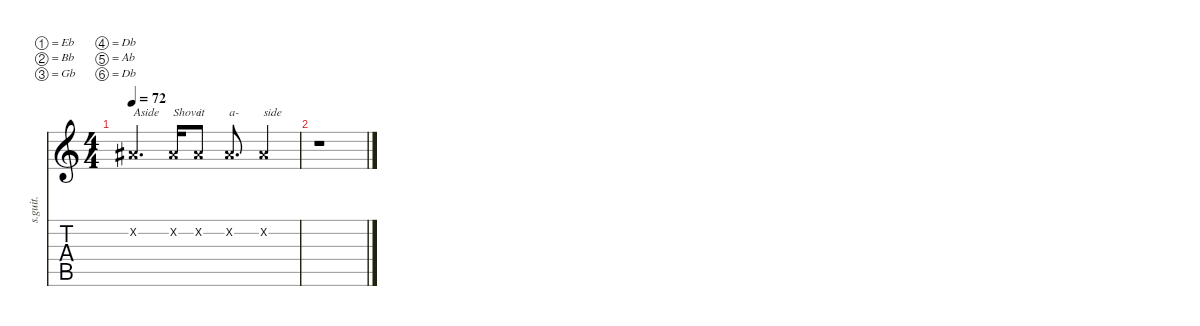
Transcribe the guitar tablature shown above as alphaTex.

\defaultSystemsLayout 4
\hideDynamics
\bracketExtendMode nobrackets
\track ("Chino Moreno" "s.guit.") {instrument trumpet}
\staff {score tabs}
\tuning (Eb4 Bb3 Gb3 Db3 Ab2 Db2)
\displaytranspose 12
\ts (4 4)
\tempo 72
\clef g2
\ks c
0.2{x acc #}.4{d txt "Aside" lyrics (0 "") lyrics (1 "") lyrics (2 "") lyrics (3 "") lyrics (4 "") dy fff} 0.2{x acc #}.16{txt "Shove " lyrics (0 "") lyrics (1 "") lyrics (2 "") lyrics (3 "") lyrics (4 "")} 0.2{x acc #}.8{txt "it " lyrics (0 "") lyrics (1 "") lyrics (2 "") lyrics (3 "") lyrics (4 "")} 0.2{x acc #}.8{d txt "a-" lyrics (0 "") lyrics (1 "") lyrics (2 "") lyrics (3 "") lyrics (4 "")} 0.2{x acc #}.4{txt "side" lyrics (0 "") lyrics (1 "") lyrics (2 "") lyrics (3 "") lyrics (4 "")} |
r.1
